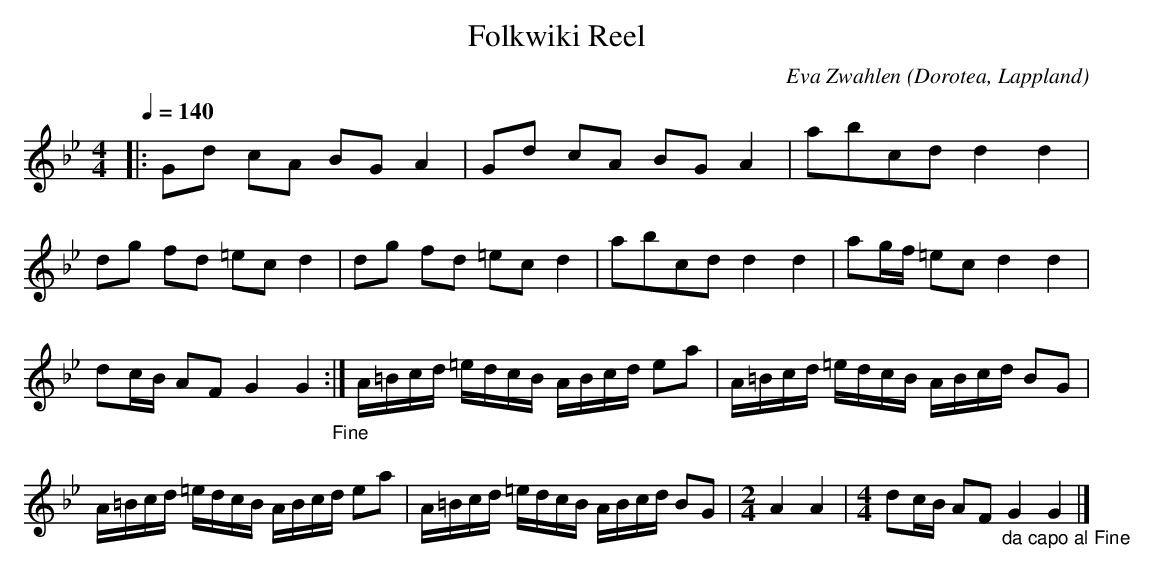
X:1
T:Folkwiki Reel
O:Dorotea, Lappland
C: Eva Zwahlen
M:4/4
L:1/16
K:Gm
Q: 1/4=140
|: G2d2 c2A2 B2G2 A4 | G2d2 c2A2 B2G2 A4 | a2b2c2d2 d4 d4 | d2g2 f2d2 =e2c2 d4 | d2g2 f2d2 =e2c2 d4 | a2b2c2d2 d4 d4 | a2gf =e2c2 d4 d4|d2cB A2F2 G4 G4 "_Fine":| A=Bcd =edcB ABcd e2a2 | A=Bcd =edcB ABcd B2G2 |A=Bcd =edcB ABcd e2a2 | A=Bcd =edcB ABcd B2G2 |[M:2/4] A4 A4 |[M:4/4] d2cB A2F2 "_da capo al Fine" G4 G4 |]
